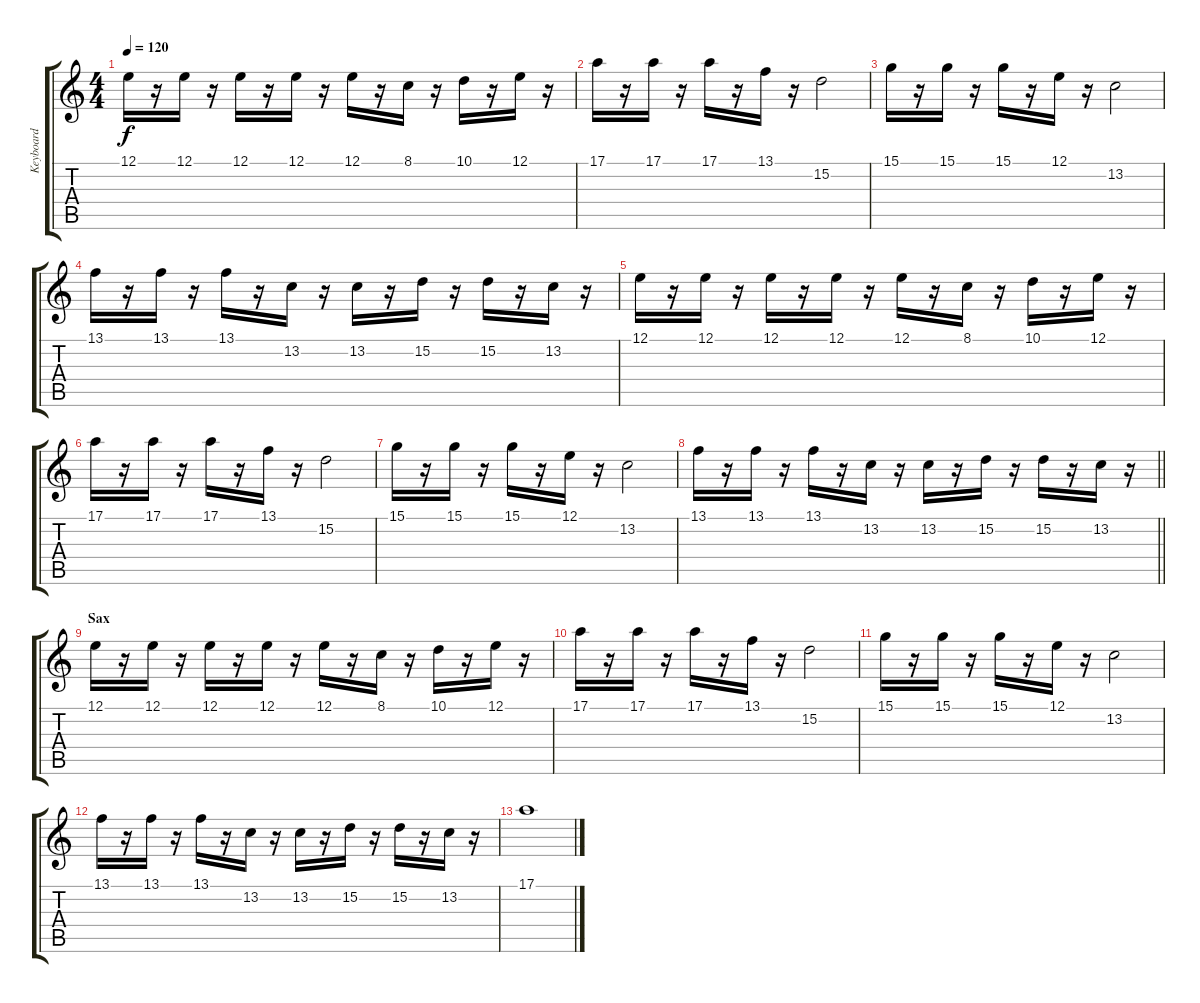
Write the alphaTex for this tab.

\track ("Keyboard" "Keyboard") {instrument fx1rain}
\staff {score tabs}
\tuning (E4 B3 G3 D3 A2 E2) {hide}
\ts (4 4)
\tempo 120
\clef g2
\ks c
12.1.16{dy f volume 7} r.16 12.1.16 r.16 12.1.16 r.16 12.1.16 r.16 12.1.16 r.16 8.1.16 r.16 10.1.16 r.16 12.1.16 r.16 |
17.1.16 r.16 17.1.16 r.16 17.1.16 r.16 13.1.16 r.16 15.2.2 |
15.1.16 r.16 15.1.16 r.16 15.1.16 r.16 12.1.16 r.16 13.2.2 |
13.1.16 r.16 13.1.16 r.16 13.1.16 r.16 13.2.16 r.16 13.2.16 r.16 15.2.16 r.16 15.2.16 r.16 13.2.16 r.16 |
12.1.16 r.16 12.1.16 r.16 12.1.16 r.16 12.1.16 r.16 12.1.16{volume 13} r.16 8.1.16 r.16 10.1.16 r.16 12.1.16 r.16 |
17.1.16 r.16 17.1.16 r.16 17.1.16 r.16 13.1.16 r.16 15.2.2 |
15.1.16 r.16 15.1.16 r.16 15.1.16 r.16 12.1.16 r.16 13.2.2 |
\barLineRight lightlight
13.1.16 r.16 13.1.16 r.16 13.1.16 r.16 13.2.16 r.16 13.2.16 r.16 15.2.16 r.16 15.2.16 r.16 13.2.16 r.16 |
\section ("" "Sax")
12.1.16 r.16 12.1.16 r.16 12.1.16 r.16 12.1.16 r.16 12.1.16 r.16 8.1.16 r.16 10.1.16 r.16 12.1.16 r.16 |
17.1.16 r.16 17.1.16 r.16 17.1.16 r.16 13.1.16 r.16 15.2.2 |
15.1.16 r.16 15.1.16 r.16 15.1.16 r.16 12.1.16 r.16 13.2.2 |
13.1.16 r.16 13.1.16 r.16 13.1.16 r.16 13.2.16 r.16 13.2.16 r.16 15.2.16 r.16 15.2.16 r.16 13.2.16 r.16 |
17.1.1
